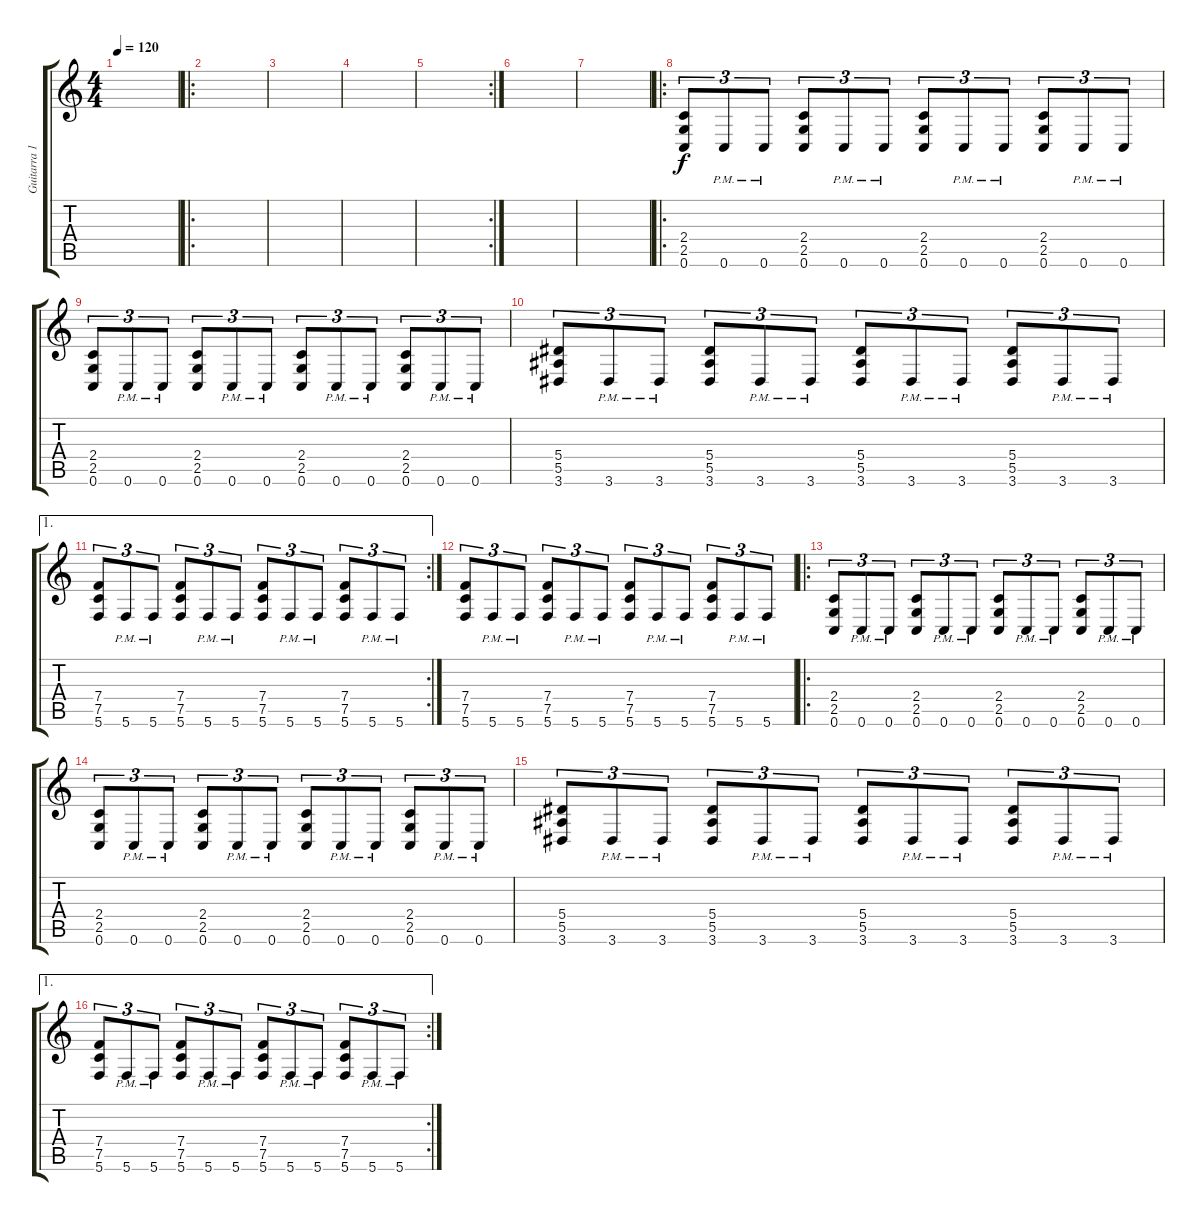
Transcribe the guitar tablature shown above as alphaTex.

\track ("Guitarra 1" "Guitarra 1") {instrument overdrivenguitar}
\staff {score tabs}
\tuning (C4 G3 Eb3 Bb2 F2 C2) {hide}
\ts (4 4)
\tempo 120
\clef g2
\ks c
|
\ro
|
|
|
\rc 2
|
|
|
\ro
(2.4 2.5 0.6).8{tu (3 2)} 0.6{pm}.8{tu (3 2)} 0.6{pm}.8{tu (3 2)} (2.4 2.5 0.6).8{tu (3 2)} 0.6{pm}.8{tu (3 2)} 0.6{pm}.8{tu (3 2)} (2.4 2.5 0.6).8{tu (3 2)} 0.6{pm}.8{tu (3 2)} 0.6{pm}.8{tu (3 2)} (2.4 2.5 0.6).8{tu (3 2)} 0.6{pm}.8{tu (3 2)} 0.6{pm}.8{tu (3 2)} |
(2.4 2.5 0.6).8{tu (3 2)} 0.6{pm}.8{tu (3 2)} 0.6{pm}.8{tu (3 2)} (2.4 2.5 0.6).8{tu (3 2)} 0.6{pm}.8{tu (3 2)} 0.6{pm}.8{tu (3 2)} (2.4 2.5 0.6).8{tu (3 2)} 0.6{pm}.8{tu (3 2)} 0.6{pm}.8{tu (3 2)} (2.4 2.5 0.6).8{tu (3 2)} 0.6{pm}.8{tu (3 2)} 0.6{pm}.8{tu (3 2)} |
(5.4 5.5 3.6).8{tu (3 2)} 3.6{pm}.8{tu (3 2)} 3.6{pm}.8{tu (3 2)} (5.4 5.5 3.6).8{tu (3 2)} 3.6{pm}.8{tu (3 2)} 3.6{pm}.8{tu (3 2)} (5.4 5.5 3.6).8{tu (3 2)} 3.6{pm}.8{tu (3 2)} 3.6{pm}.8{tu (3 2)} (5.4 5.5 3.6).8{tu (3 2)} 3.6{pm}.8{tu (3 2)} 3.6{pm}.8{tu (3 2)} |
\ae 1
\rc 2
(7.4 7.5 5.6).8{tu (3 2)} 5.6{pm}.8{tu (3 2)} 5.6{pm}.8{tu (3 2)} (7.4 7.5 5.6).8{tu (3 2)} 5.6{pm}.8{tu (3 2)} 5.6{pm}.8{tu (3 2)} (7.4 7.5 5.6).8{tu (3 2)} 5.6{pm}.8{tu (3 2)} 5.6{pm}.8{tu (3 2)} (7.4 7.5 5.6).8{tu (3 2)} 5.6{pm}.8{tu (3 2)} 5.6{pm}.8{tu (3 2)} |
(7.4 7.5 5.6).8{tu (3 2)} 5.6{pm}.8{tu (3 2)} 5.6{pm}.8{tu (3 2)} (7.4 7.5 5.6).8{tu (3 2)} 5.6{pm}.8{tu (3 2)} 5.6{pm}.8{tu (3 2)} (7.4 7.5 5.6).8{tu (3 2)} 5.6{pm}.8{tu (3 2)} 5.6{pm}.8{tu (3 2)} (7.4 7.5 5.6).8{tu (3 2)} 5.6{pm}.8{tu (3 2)} 5.6{pm}.8{tu (3 2)} |
\ro
(2.4 2.5 0.6).8{tu (3 2)} 0.6{pm}.8{tu (3 2)} 0.6{pm}.8{tu (3 2)} (2.4 2.5 0.6).8{tu (3 2)} 0.6{pm}.8{tu (3 2)} 0.6{pm}.8{tu (3 2)} (2.4 2.5 0.6).8{tu (3 2)} 0.6{pm}.8{tu (3 2)} 0.6{pm}.8{tu (3 2)} (2.4 2.5 0.6).8{tu (3 2)} 0.6{pm}.8{tu (3 2)} 0.6{pm}.8{tu (3 2)} |
(2.4 2.5 0.6).8{tu (3 2)} 0.6{pm}.8{tu (3 2)} 0.6{pm}.8{tu (3 2)} (2.4 2.5 0.6).8{tu (3 2)} 0.6{pm}.8{tu (3 2)} 0.6{pm}.8{tu (3 2)} (2.4 2.5 0.6).8{tu (3 2)} 0.6{pm}.8{tu (3 2)} 0.6{pm}.8{tu (3 2)} (2.4 2.5 0.6).8{tu (3 2)} 0.6{pm}.8{tu (3 2)} 0.6{pm}.8{tu (3 2)} |
(5.4 5.5 3.6).8{tu (3 2)} 3.6{pm}.8{tu (3 2)} 3.6{pm}.8{tu (3 2)} (5.4 5.5 3.6).8{tu (3 2)} 3.6{pm}.8{tu (3 2)} 3.6{pm}.8{tu (3 2)} (5.4 5.5 3.6).8{tu (3 2)} 3.6{pm}.8{tu (3 2)} 3.6{pm}.8{tu (3 2)} (5.4 5.5 3.6).8{tu (3 2)} 3.6{pm}.8{tu (3 2)} 3.6{pm}.8{tu (3 2)} |
\ae 1
\rc 2
(7.4 7.5 5.6).8{tu (3 2)} 5.6{pm}.8{tu (3 2)} 5.6{pm}.8{tu (3 2)} (7.4 7.5 5.6).8{tu (3 2)} 5.6{pm}.8{tu (3 2)} 5.6{pm}.8{tu (3 2)} (7.4 7.5 5.6).8{tu (3 2)} 5.6{pm}.8{tu (3 2)} 5.6{pm}.8{tu (3 2)} (7.4 7.5 5.6).8{tu (3 2)} 5.6{pm}.8{tu (3 2)} 5.6{pm}.8{tu (3 2)}
